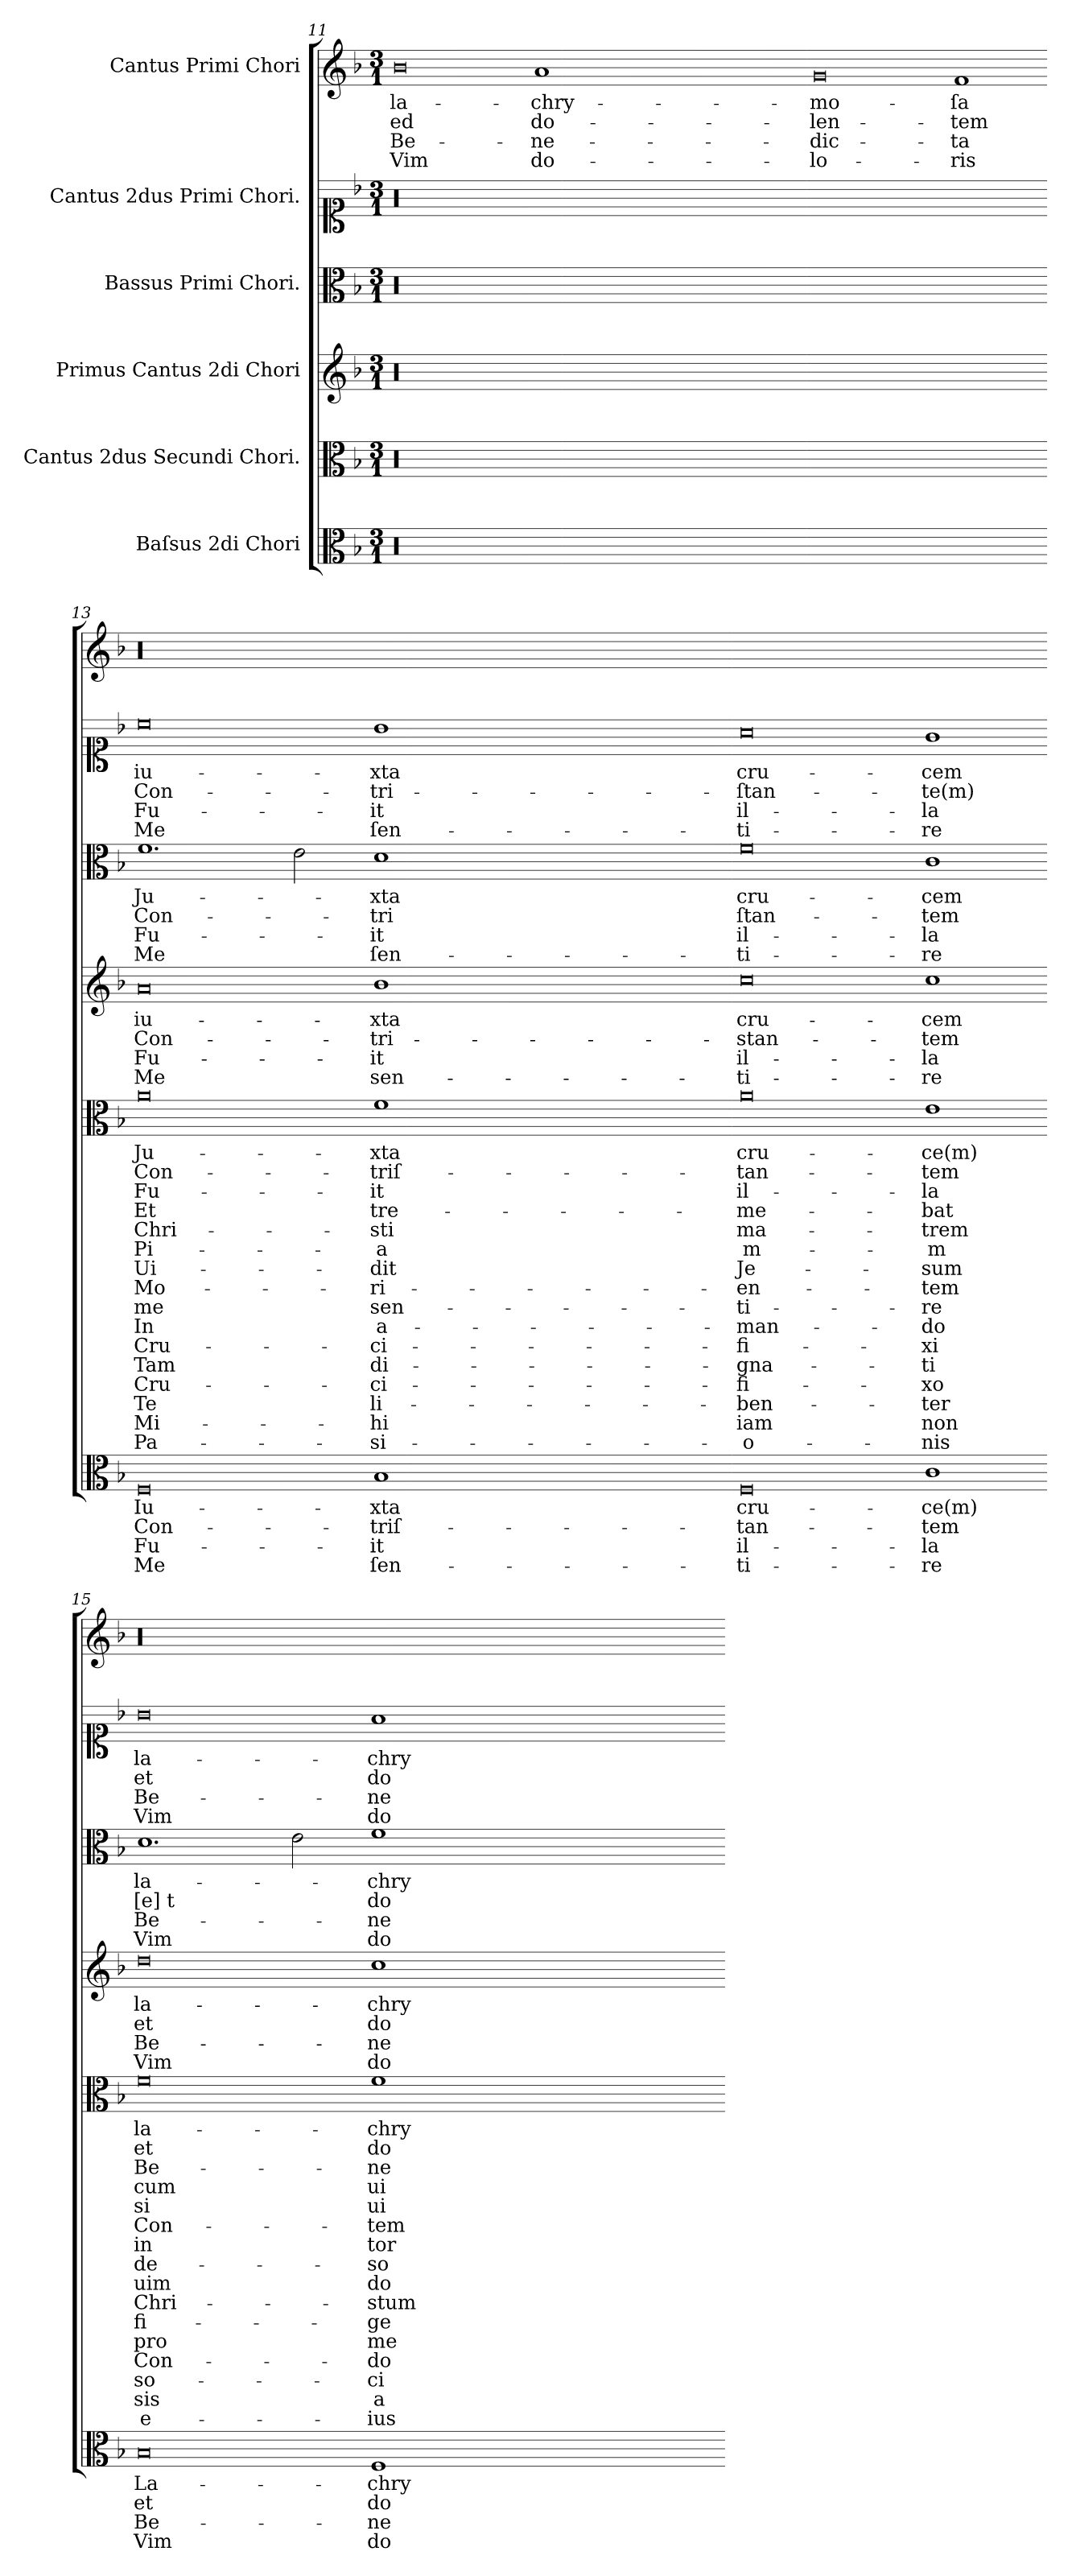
**kern	**text	**text	**text	**text	**kern	**text	**text	**text	**text	**text	**text	**text	**text	**text	**text	**text	**text	**text	**text	**text	**text	**kern	**text	**text	**text	**text	**kern	**text	**text	**text	**text	**kern	**text	**text	**text	**text	**kern	**text	**text	**text	**text
*part6	*part6	*part6	*part6	*part6	*part5	*part5	*part5	*part5	*part5	*part5	*part5	*part5	*part5	*part5	*part5	*part5	*part5	*part5	*part5	*part5	*part5	*part4	*part4	*part4	*part4	*part4	*part3	*part3	*part3	*part3	*part3	*part2	*part2	*part2	*part2	*part2	*part1	*part1	*part1	*part1	*part1
*staff6	*staff6	*staff6	*staff6	*staff6	*staff5	*staff5	*staff5	*staff5	*staff5	*staff5	*staff5	*staff5	*staff5	*staff5	*staff5	*staff5	*staff5	*staff5	*staff5	*staff5	*staff5	*staff4	*staff4	*staff4	*staff4	*staff4	*staff3	*staff3	*staff3	*staff3	*staff3	*staff2	*staff2	*staff2	*staff2	*staff2	*staff1	*staff1	*staff1	*staff1	*staff1
*I"Baſsus 2di Chori	*	*	*	*	*I"Cantus 2dus Secundi Chori.	*	*	*	*	*	*	*	*	*	*	*	*	*	*	*	*	*I"Primus Cantus 2di Chori	*	*	*	*	*I"Bassus Primi Chori.	*	*	*	*	*I"Cantus 2dus Primi Chori.	*	*	*	*	*I"Cantus Primi Chori	*	*	*	*
*clefC3	*	*	*	*	*clefC3	*	*	*	*	*	*	*	*	*	*	*	*	*	*	*	*	*clefG2	*	*	*	*	*clefC3	*	*	*	*	*clefC1	*	*	*	*	*clefG2	*	*	*	*
*k[b-]	*	*	*	*	*k[b-]	*	*	*	*	*	*	*	*	*	*	*	*	*	*	*	*	*k[b-]	*	*	*	*	*k[b-]	*	*	*	*	*k[b-]	*	*	*	*	*k[b-]	*	*	*	*
*M3/1	*	*	*	*	*M3/1	*	*	*	*	*	*	*	*	*	*	*	*	*	*	*	*	*M3/1	*	*	*	*	*M3/1	*	*	*	*	*M3/1	*	*	*	*	*M3/1	*	*	*	*
=11	=11	=11	=11	=11	=11	=11	=11	=11	=11	=11	=11	=11	=11	=11	=11	=11	=11	=11	=11	=11	=11	=11	=11	=11	=11	=11	=11	=11	=11	=11	=11	=11	=11	=11	=11	=11	=11	=11	=11	=11	=11
00.r	.	.	.	.	00.r	.	.	.	.	.	.	.	.	.	.	.	.	.	.	.	.	00.r	.	.	.	.	00.r	.	.	.	.	00.r	.	.	.	.	0b-	la-	ed	Be-	Vim
.	.	.	.	.	.	.	.	.	.	.	.	.	.	.	.	.	.	.	.	.	.	.	.	.	.	.	.	.	.	.	.	.	.	.	.	.	1a	-chry-	do-	-ne-	do-
.	.	.	.	.	.	.	.	.	.	.	.	.	.	.	.	.	.	.	.	.	.	.	.	.	.	.	.	.	.	.	.	.	.	.	.	.	0.ryy	.	.	.	.
=12-	=12-	=12-	=12-	=12-	=12-	=12-	=12-	=12-	=12-	=12-	=12-	=12-	=12-	=12-	=12-	=12-	=12-	=12-	=12-	=12-	=12-	=12-	=12-	=12-	=12-	=12-	=12-	=12-	=12-	=12-	=12-	=12-	=12-	=12-	=12-	=12-	=12-	=12-	=12-	=12-	=12-
0.ryy	.	.	.	.	0.ryy	.	.	.	.	.	.	.	.	.	.	.	.	.	.	.	.	0.ryy	.	.	.	.	0.ryy	.	.	.	.	0.ryy	.	.	.	.	0g	-mo-	-len-	-dic-	-lo-
.	.	.	.	.	.	.	.	.	.	.	.	.	.	.	.	.	.	.	.	.	.	.	.	.	.	.	.	.	.	.	.	.	.	.	.	.	1f	-ſa	-tem	-ta	-ris
=13-	=13-	=13-	=13-	=13-	=13-	=13-	=13-	=13-	=13-	=13-	=13-	=13-	=13-	=13-	=13-	=13-	=13-	=13-	=13-	=13-	=13-	=13-	=13-	=13-	=13-	=13-	=13-	=13-	=13-	=13-	=13-	=13-	=13-	=13-	=13-	=13-	=13-	=13-	=13-	=13-	=13-
0F	Iu-	Con-	Fu-	Me	0a	Ju-	Con-	Fu-	Et	Chri-	Pi-	Ui-	Mo-	me	In	Cru-	Tam	Cru-	Te	Mi-	Pa-	0a	iu-	Con-	Fu-	Me	1.f	Ju-	Con-	Fu-	Me	0cc	iu-	Con-	Fu-	Me	00.r	.	.	.	.
.	.	.	.	.	.	.	.	.	.	.	.	.	.	.	.	.	.	.	.	.	.	.	.	.	.	.	2e\	.	.	.	.	.	.	.	.	.	.	.	.	.	.
1B-	-xta	-triſ-	-it	ſen-	1f	-xta	-triſ-	-it	tre-	-sti	-a	-dit	-ri-	sen-	a-	-ci-	di-	-ci-	li-	-hi	-si-	1b-	-xta	-tri-	-it	sen-	1d	-xta	-tri	-it	ſen-	1b-	-xta	-tri-	-it	ſen-	.	.	.	.	.
0.ryy	.	.	.	.	0.ryy	.	.	.	.	.	.	.	.	.	.	.	.	.	.	.	.	0.ryy	.	.	.	.	0.ryy	.	.	.	.	0.ryy	.	.	.	.	.	.	.	.	.
=14-	=14-	=14-	=14-	=14-	=14-	=14-	=14-	=14-	=14-	=14-	=14-	=14-	=14-	=14-	=14-	=14-	=14-	=14-	=14-	=14-	=14-	=14-	=14-	=14-	=14-	=14-	=14-	=14-	=14-	=14-	=14-	=14-	=14-	=14-	=14-	=14-	=14-	=14-	=14-	=14-	=14-
0F	cru-	-tan-	il-	-ti-	0a	cru-	-tan-	il-	-me-	ma-	m-	Je-	-en-	-ti-	-man-	-fi-	-gna-	-fi-	-ben-	iam	-o-	0cc	cru-	-stan-	il-	-ti-	0f	cru-	ſtan-	il-	-ti-	0a	cru-	-ſtan-	il-	-ti-	0.ryy	.	.	.	.
1c	-ce(m)	-tem	-la	-re	1e	-ce(m)	-tem	-la	-bat	-trem	-m	-sum	-tem	-re	-do	-xi	-ti	-xo	-ter	non	-nis	1cc	-cem	-tem	-la	-re	1c	-cem	-tem	-la	-re	1g	-cem	-te(m)	-la	-re	.	.	.	.	.
=15-	=15-	=15-	=15-	=15-	=15-	=15-	=15-	=15-	=15-	=15-	=15-	=15-	=15-	=15-	=15-	=15-	=15-	=15-	=15-	=15-	=15-	=15-	=15-	=15-	=15-	=15-	=15-	=15-	=15-	=15-	=15-	=15-	=15-	=15-	=15-	=15-	=15-	=15-	=15-	=15-	=15-
0B-	La-	et	Be-	Vim	0f	la-	et	Be-	cum	si	Con-	in	de-	uim	Chri-	fi-	pro	Con-	so-	sis	e-	0dd	la-	et	Be-	Vim	1.d	la-	[e]t	Be-	Vim	0b-	la-	et	Be-	Vim	00.r	.	.	.	.
.	.	.	.	.	.	.	.	.	.	.	.	.	.	.	.	.	.	.	.	.	.	.	.	.	.	.	2e\	.	.	.	.	.	.	.	.	.	.	.	.	.	.
1F	-chry-	do-	-ne-	do-	1f	-chry-	do-	-ne-	ui-	ui-	-tem-	tor-	-so-	do-	-stum	-ge	me	-do-	-ci-	a-	-ius	1cc	-chry-	do-	-ne-	do-	1f	-chry-	do-	-ne-	do-	1a	-chry-	do-	-ne-	do-	.	.	.	.	.
0.ryy	.	.	.	.	0.ryy	.	.	.	.	.	.	.	.	.	.	.	.	.	.	.	.	0.ryy	.	.	.	.	0.ryy	.	.	.	.	0.ryy	.	.	.	.	.	.	.	.	.
=-	=-	=-	=-	=-	=-	=-	=-	=-	=-	=-	=-	=-	=-	=-	=-	=-	=-	=-	=-	=-	=-	=-	=-	=-	=-	=-	=-	=-	=-	=-	=-	=-	=-	=-	=-	=-	=-	=-	=-	=-	=-
*-	*-	*-	*-	*-	*-	*-	*-	*-	*-	*-	*-	*-	*-	*-	*-	*-	*-	*-	*-	*-	*-	*-	*-	*-	*-	*-	*-	*-	*-	*-	*-	*-	*-	*-	*-	*-	*-	*-	*-	*-	*-
